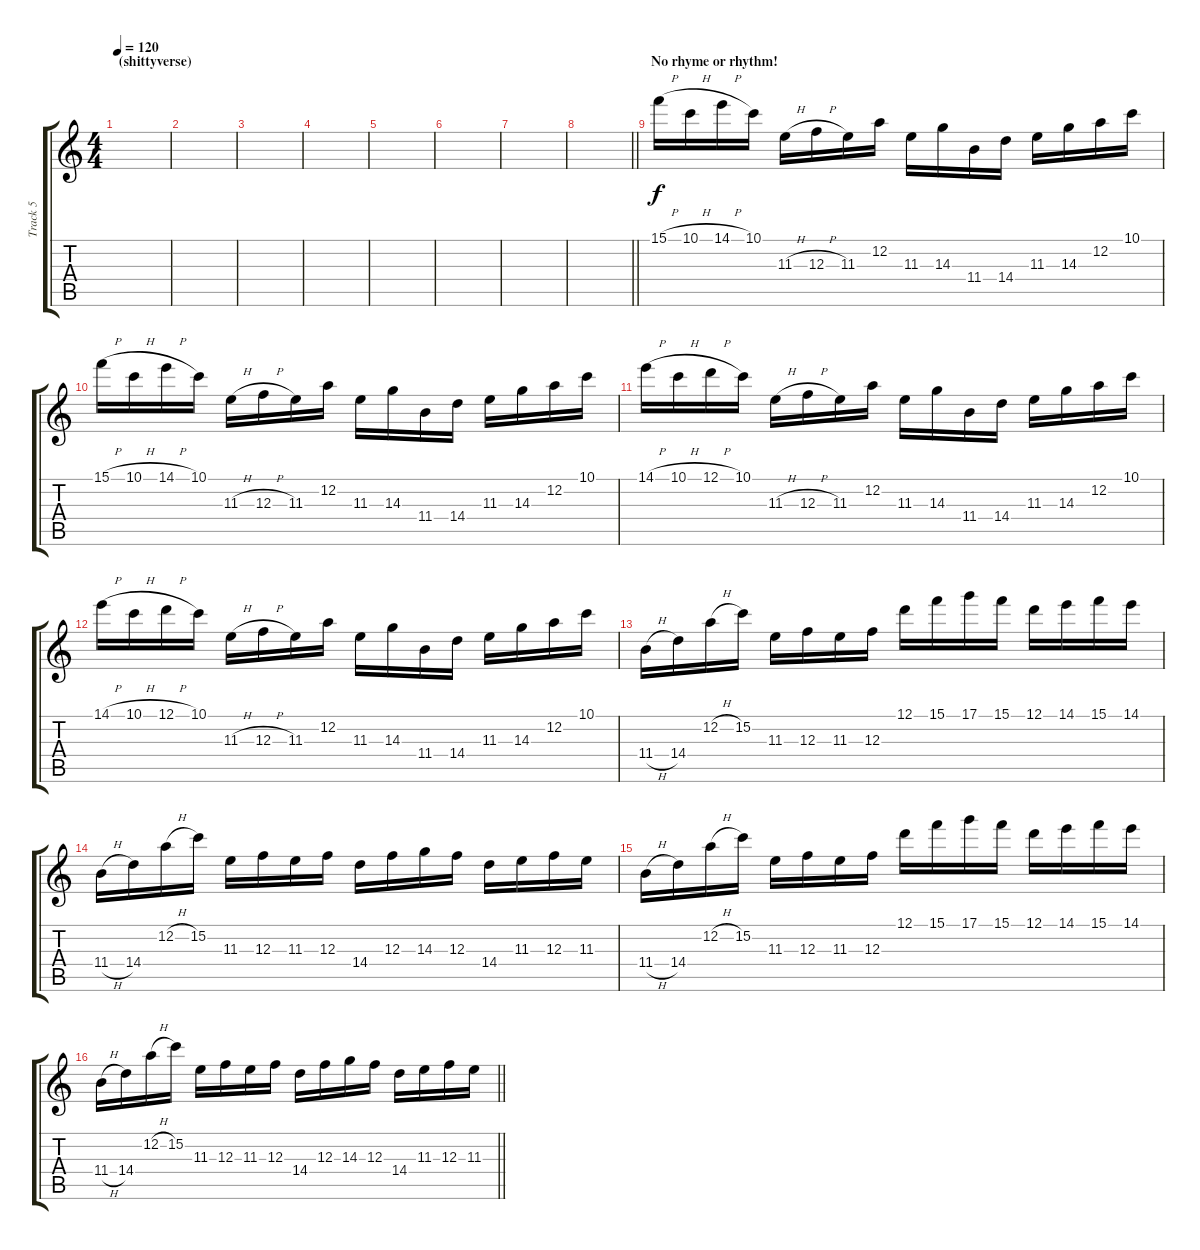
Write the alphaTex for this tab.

\track ("Track 5" "Track 5") {instrument overdrivenguitar}
\staff {score tabs}
\tuning (D4 A3 F3 C3 G2 B1) {hide}
\ts (4 4)
\section ("" "(shittyverse)")
\tempo 120
\clef g2
\ks c
|
|
|
|
|
|
|
\barLineRight lightlight
|
\section ("" "No rhyme or rhythm!")
15.1{h}.16 10.1{h}.16 14.1{h}.16 10.1.16 11.3{h}.16 12.3{h}.16 11.3.16 12.2.16 11.3.16 14.3.16 11.4.16 14.4.16 11.3.16 14.3.16 12.2.16 10.1.16 |
15.1{h}.16 10.1{h}.16 14.1{h}.16 10.1.16 11.3{h}.16 12.3{h}.16 11.3.16 12.2.16 11.3.16 14.3.16 11.4.16 14.4.16 11.3.16 14.3.16 12.2.16 10.1.16 |
14.1{h}.16 10.1{h}.16 12.1{h}.16 10.1.16 11.3{h}.16 12.3{h}.16 11.3.16 12.2.16 11.3.16 14.3.16 11.4.16 14.4.16 11.3.16 14.3.16 12.2.16 10.1.16 |
14.1{h}.16 10.1{h}.16 12.1{h}.16 10.1.16 11.3{h}.16 12.3{h}.16 11.3.16 12.2.16 11.3.16 14.3.16 11.4.16 14.4.16 11.3.16 14.3.16 12.2.16 10.1.16 |
11.4{h}.16 14.4.16 12.2{h}.16 15.2.16 11.3.16 12.3.16 11.3.16 12.3.16 12.1.16 15.1.16 17.1.16 15.1.16 12.1.16 14.1.16 15.1.16 14.1.16 |
11.4{h}.16 14.4.16 12.2{h}.16 15.2.16 11.3.16 12.3.16 11.3.16 12.3.16 14.4.16 12.3.16 14.3.16 12.3.16 14.4.16 11.3.16 12.3.16 11.3.16 |
11.4{h}.16 14.4.16 12.2{h}.16 15.2.16 11.3.16 12.3.16 11.3.16 12.3.16 12.1.16 15.1.16 17.1.16 15.1.16 12.1.16 14.1.16 15.1.16 14.1.16 |
\barLineRight lightlight
11.4{h}.16 14.4.16 12.2{h}.16 15.2.16 11.3.16 12.3.16 11.3.16 12.3.16 14.4.16 12.3.16 14.3.16 12.3.16 14.4.16 11.3.16 12.3.16 11.3.16
